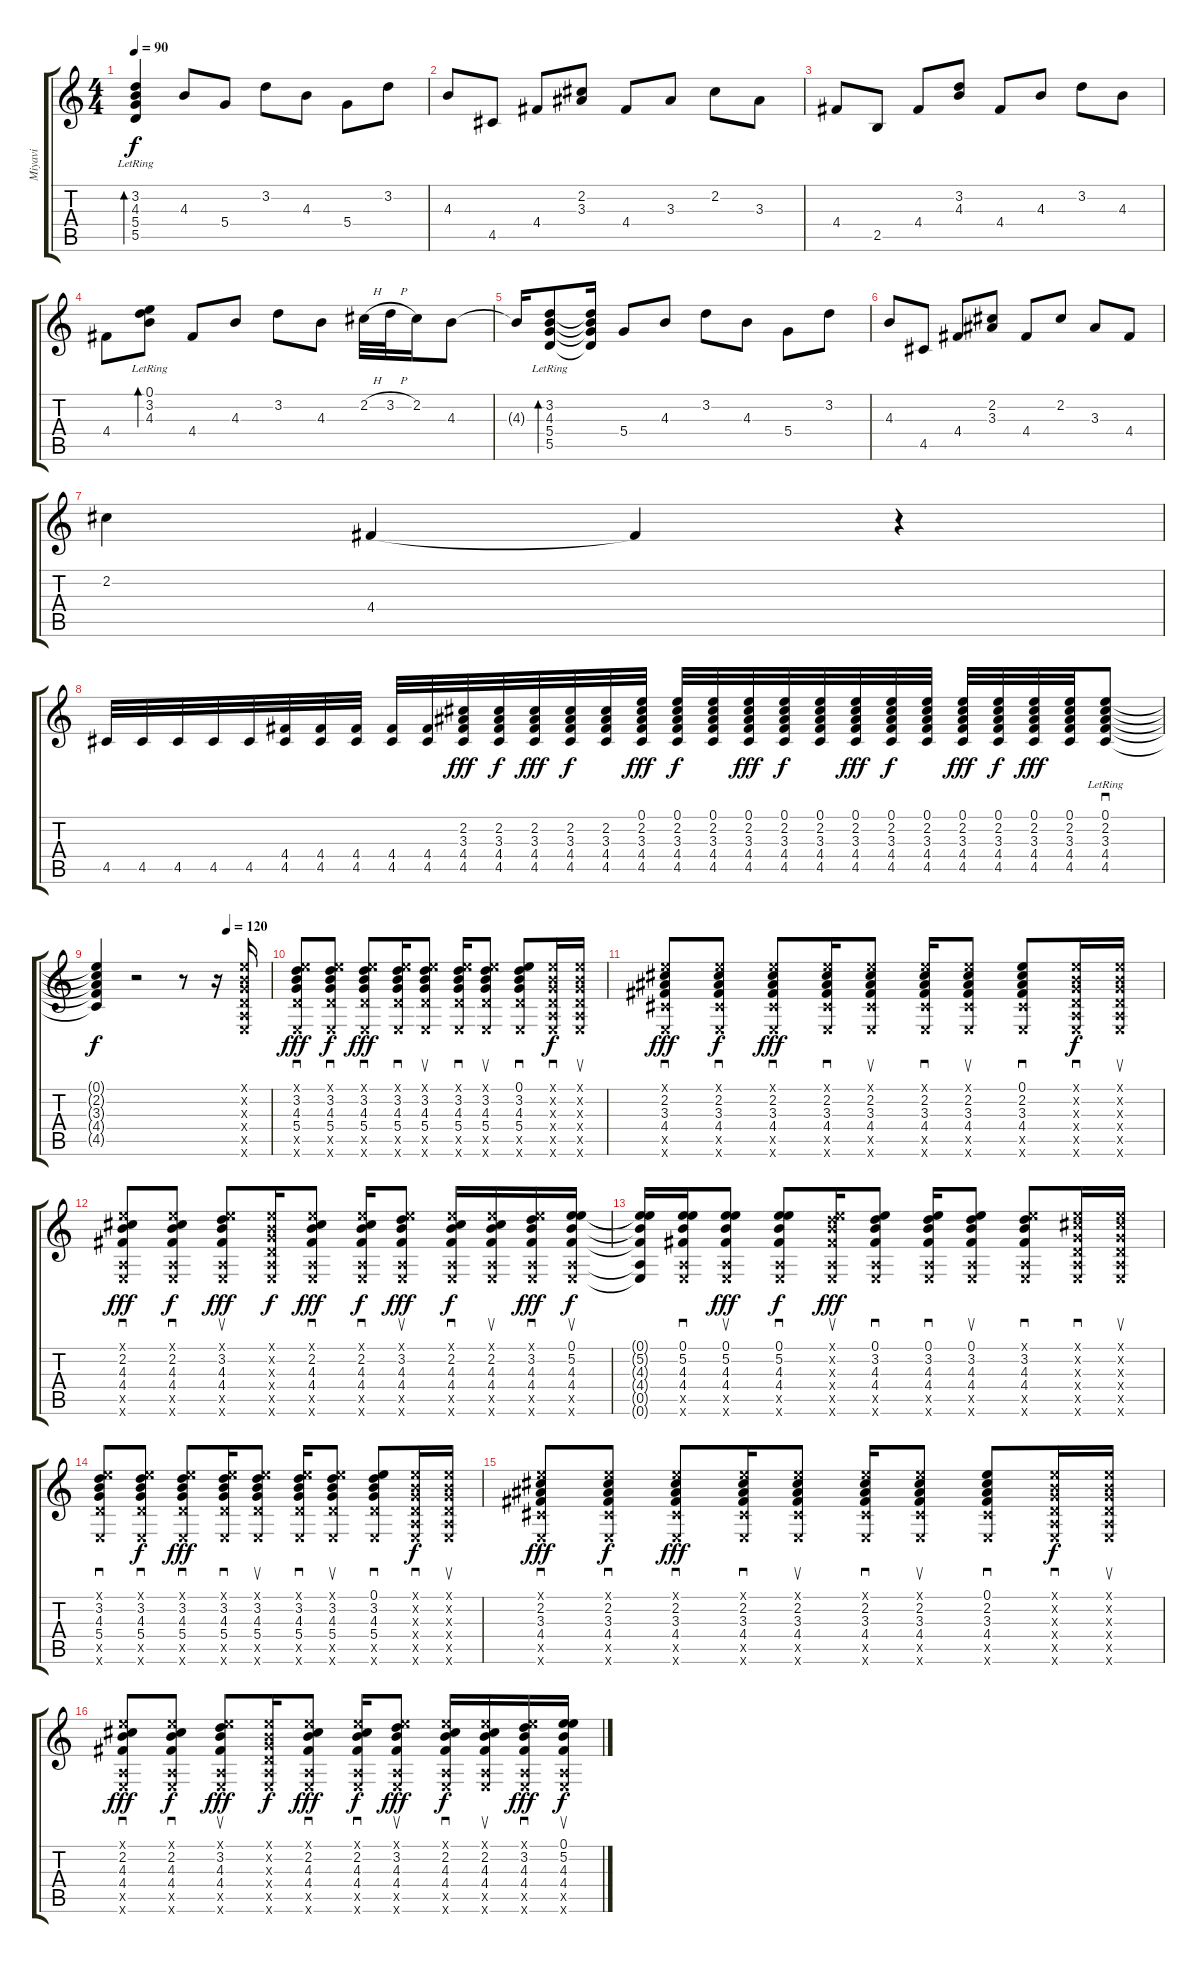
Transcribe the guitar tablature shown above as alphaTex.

\track ("Miyavi" "Miyavi") {instrument acousticguitarsteel}
\staff {score tabs}
\tuning (E4 B3 G3 D3 A2 E2) {hide}
\ts (4 4)
\tempo 90
\clef g2
\ks c
(3.2 4.3{lr} 5.4 5.5).4{bd 480 dy f instrument acousticguitarsteel} 4.3.8 5.4.8 3.2.8 4.3.8 5.4.8 3.2.8 |
4.3.8 4.5.8 4.4.8 (2.2 3.3).8 4.4.8 3.3.8 2.2.8 3.3.8 |
4.4.8 2.5.8 4.4.8 (3.2 4.3).8 4.4.8 4.3.8 3.2.8 4.3.8 |
4.4.8 (0.1{lr} 3.2 4.3).8{bd 480} 4.4.8 4.3.8 3.2.8 4.3.8 2.2{h}.32 3.2{h}.32 2.2.16 4.3.8 |
4.3{t}.16 (3.2 4.3{lr} 5.4 5.5).8{bd 240} (3.2{t} 4.3{t} 5.4{t} 5.5{t}).16 5.4.8 4.3.8 3.2.8 4.3.8 5.4.8 3.2.8 |
4.3.8 4.5.8 4.4.8 (2.2 3.3).8 4.4.8 2.2.8 3.3.8 4.4.8 |
2.2.4 4.4.4 4.4{t}.4 r.4 |
4.5.32 4.5.32 4.5.32 4.5.32 4.5.32 (4.4 4.5).32 (4.4 4.5).32 (4.4 4.5).32 (4.4 4.5).32 (4.4 4.5).32 (2.2 3.3 4.4 4.5).32{dy fff} (2.2 3.3 4.4 4.5).32{dy f} (2.2 3.3 4.4 4.5).32{dy fff} (2.2 3.3 4.4 4.5).32{dy f} (2.2 3.3 4.4 4.5).32 (0.1 2.2 3.3 4.4 4.5).32{dy fff} (0.1 2.2 3.3 4.4 4.5).32{dy f} (0.1 2.2 3.3 4.4 4.5).32 (0.1 2.2 3.3 4.4 4.5).32{dy fff} (0.1 2.2 3.3 4.4 4.5).32{dy f} (0.1 2.2 3.3 4.4 4.5).32 (0.1 2.2 3.3 4.4 4.5).32{dy fff} (0.1 2.2 3.3 4.4 4.5).32{dy f} (0.1 2.2 3.3 4.4 4.5).32 (0.1 2.2 3.3 4.4 4.5).32{dy fff} (0.1 2.2 3.3 4.4 4.5).32{dy f} (0.1 2.2 3.3 4.4 4.5).32{dy fff} (0.1 2.2 3.3 4.4 4.5).32 (0.1 2.2 3.3{lr} 4.4 4.5).8{sd} |
\tempo (120 0.75)
(0.1{t} 2.2{t} 3.3{t} 4.4{t} 4.5{t}).4{dy f} r.2 r.8{instrument acousticguitarsteel} r.16 (0.1{x} 0.2{x} 0.3{x} 0.4{x} 0.5{x} 0.6{x}).16 |
(0.1{x} 3.2 4.3 5.4 5.5{x} 0.6{x}).8{sd dy fff} (0.1{x} 3.2 4.3 5.4 5.5{x} 0.6{x}).8{sd dy f} (0.1{x} 3.2 4.3 5.4 5.5{x} 0.6{x}).8{sd dy fff} (0.1{x} 3.2 4.3 5.4 5.5{x} 0.6{x}).16{sd} (0.1{x} 3.2 4.3 5.4 5.5{x} 0.6{x}).8{su} (0.1{x} 3.2 4.3 5.4 5.5{x} 0.6{x}).16{sd} (0.1{x} 3.2 4.3 5.4 5.5{x} 0.6{x}).8{su} (0.1 3.2 4.3 5.4 5.5{x} 0.6{x}).8{sd} (0.1{x} 0.2{x} 0.3{x} 0.4{x} 0.5{x} 0.6{x}).16{sd dy f} (0.1{x} 0.2{x} 0.3{x} 0.4{x} 0.5{x} 0.6{x}).16{su} |
(0.1{x} 2.2 3.3 4.4 4.5{x} 0.6{x}).8{sd dy fff} (0.1{x} 2.2 3.3 4.4 4.5{x} 0.6{x}).8{sd dy f} (0.1{x} 2.2 3.3 4.4 4.5{x} 0.6{x}).8{sd dy fff} (0.1{x} 2.2 3.3 4.4 4.5{x} 0.6{x}).16{sd} (0.1{x} 2.2 3.3 4.4 4.5{x} 0.6{x}).8{su} (0.1{x} 2.2 3.3 4.4 4.5{x} 0.6{x}).16{sd} (0.1{x} 2.2 3.3 4.4 4.5{x} 0.6{x}).8{su} (0.1 2.2 3.3 4.4 4.5{x} 0.6{x}).8{sd} (0.1{x} 0.2{x} 0.3{x} 0.4{x} 0.5{x} 0.6{x}).16{sd dy f} (0.1{x} 0.2{x} 0.3{x} 0.4{x} 0.5{x} 0.6{x}).16{su} |
(0.1{x} 2.2 4.3 4.4 0.5{x} 0.6{x}).8{sd dy fff} (0.1{x} 2.2 4.3 4.4 0.5{x} 0.6{x}).8{sd dy f} (0.1{x} 3.2 4.3 4.4 0.5{x} 0.6{x}).8{su dy fff} (0.1{x} 0.2{x} 0.3{x} 0.4{x} 0.5{x} 0.6{x}).16{dy f} (0.1{x} 2.2 4.3 4.4 0.5{x} 0.6{x}).8{sd dy fff} (0.1{x} 2.2 4.3 4.4 0.5{x} 0.6{x}).16{sd dy f} (0.1{x} 3.2 4.3 4.4 0.5{x} 0.6{x}).8{su dy fff} (0.1{x} 2.2 4.3 4.4 0.5{x} 0.6{x}).16{sd dy f} (0.1{x} 2.2 4.3 4.4 0.5{x} 0.6{x}).16{su} (0.1{x} 3.2 4.3 4.4 0.5{x} 0.6{x}).16{sd dy fff} (0.1 5.2 4.3 4.4 0.5{x} 0.6{x}).16{su dy f} |
(0.1{t} 5.2{t} 4.3{t} 4.4{t} 0.5{t} 0.6{t}).16 (0.1 5.2 4.3 4.4 0.5{x} 0.6{x}).16{sd} (0.1 5.2 4.3 4.4 0.5{x} 0.6{x}).8{su dy fff} (0.1 5.2 4.3 4.4 0.5{x} 0.6{x}).8{sd dy f} (0.1{x} 3.2{x} 4.3{x} 4.4{x} 0.5{x} 0.6{x}).16{su dy fff} (0.1 3.2 4.3 4.4 0.5{x} 0.6{x}).8{sd} (0.1 3.2 4.3 4.4 0.5{x} 0.6{x}).16{sd} (0.1 3.2 4.3 4.4 0.5{x} 0.6{x}).8{su} (0.1{x} 3.2 4.3 4.4 0.5{x} 0.6{x}).8{sd} (0.1{x} 2.2{x} 0.3{x} 0.4{x} 0.5{x} 0.6{x}).16{sd} (0.1{x} 2.2{x} 0.3{x} 0.4{x} 0.5{x} 0.6{x}).16{su} |
(0.1{x} 3.2 4.3 5.4 5.5{x} 0.6{x}).8{sd} (0.1{x} 3.2 4.3 5.4 5.5{x} 0.6{x}).8{sd dy f} (0.1{x} 3.2 4.3 5.4 5.5{x} 0.6{x}).8{sd dy fff} (0.1{x} 3.2 4.3 5.4 5.5{x} 0.6{x}).16{sd} (0.1{x} 3.2 4.3 5.4 5.5{x} 0.6{x}).8{su} (0.1{x} 3.2 4.3 5.4 5.5{x} 0.6{x}).16{sd} (0.1{x} 3.2 4.3 5.4 5.5{x} 0.6{x}).8{su} (0.1 3.2 4.3 5.4 5.5{x} 0.6{x}).8{sd} (0.1{x} 0.2{x} 0.3{x} 0.4{x} 0.5{x} 0.6{x}).16{sd dy f} (0.1{x} 0.2{x} 0.3{x} 0.4{x} 0.5{x} 0.6{x}).16{su} |
(0.1{x} 2.2 3.3 4.4 4.5{x} 0.6{x}).8{sd dy fff} (0.1{x} 2.2 3.3 4.4 4.5{x} 0.6{x}).8{sd dy f} (0.1{x} 2.2 3.3 4.4 4.5{x} 0.6{x}).8{sd dy fff} (0.1{x} 2.2 3.3 4.4 4.5{x} 0.6{x}).16{sd} (0.1{x} 2.2 3.3 4.4 4.5{x} 0.6{x}).8{su} (0.1{x} 2.2 3.3 4.4 4.5{x} 0.6{x}).16{sd} (0.1{x} 2.2 3.3 4.4 4.5{x} 0.6{x}).8{su} (0.1 2.2 3.3 4.4 4.5{x} 0.6{x}).8{sd} (0.1{x} 0.2{x} 0.3{x} 0.4{x} 0.5{x} 0.6{x}).16{sd dy f} (0.1{x} 0.2{x} 0.3{x} 0.4{x} 0.5{x} 0.6{x}).16{su} |
(0.1{x} 2.2 4.3 4.4 0.5{x} 0.6{x}).8{sd dy fff} (0.1{x} 2.2 4.3 4.4 0.5{x} 0.6{x}).8{sd dy f} (0.1{x} 3.2 4.3 4.4 0.5{x} 0.6{x}).8{su dy fff} (0.1{x} 0.2{x} 0.3{x} 0.4{x} 0.5{x} 0.6{x}).16{dy f} (0.1{x} 2.2 4.3 4.4 0.5{x} 0.6{x}).8{sd dy fff} (0.1{x} 2.2 4.3 4.4 0.5{x} 0.6{x}).16{sd dy f} (0.1{x} 3.2 4.3 4.4 0.5{x} 0.6{x}).8{su dy fff} (0.1{x} 2.2 4.3 4.4 0.5{x} 0.6{x}).16{sd dy f} (0.1{x} 2.2 4.3 4.4 0.5{x} 0.6{x}).16{su} (0.1{x} 3.2 4.3 4.4 0.5{x} 0.6{x}).16{sd dy fff} (0.1 5.2 4.3 4.4 0.5{x} 0.6{x}).16{su dy f}
